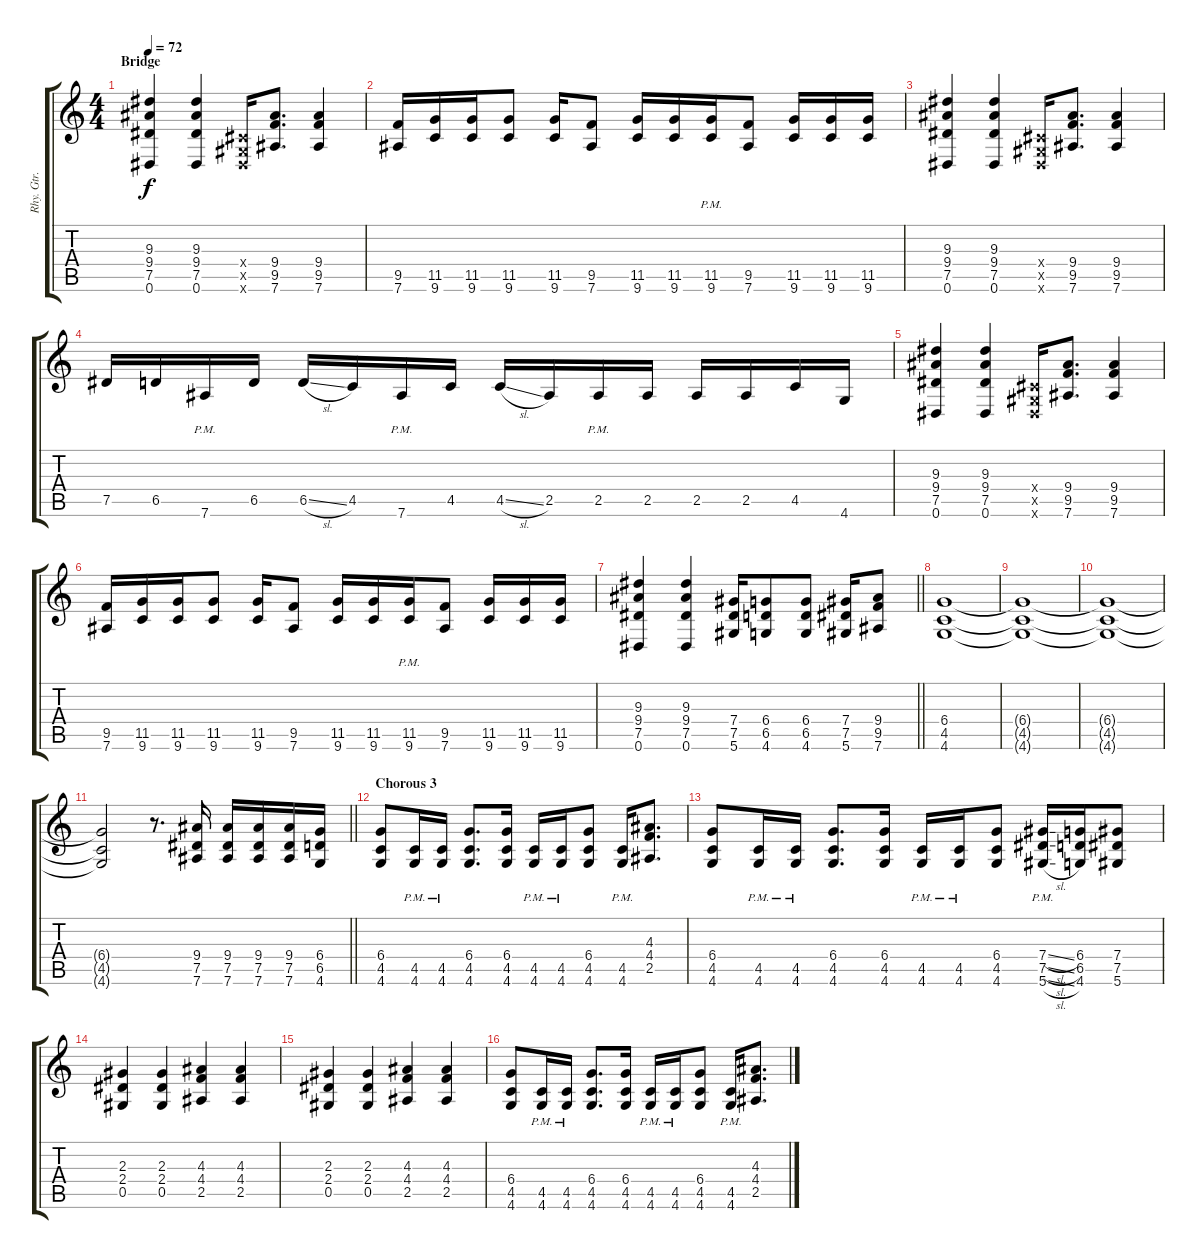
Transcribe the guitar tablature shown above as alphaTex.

\track ("Rhy. Gtr. 2" "Rhy. Gtr. ") {instrument distortionguitar}
\staff {score tabs}
\tuning (Eb4 Bb3 Gb3 Db3 Ab2 Eb2) {hide}
\ts (4 4)
\section ("" "Bridge")
\tempo 72
\clef g2
\ks c
(9.3 9.4 7.5 0.6).4{dy f} (9.3 9.4 7.5 0.6).4 (0.4{x} 0.5{x} 0.6{x}).16 (9.4 9.5 7.6).8{d} (9.4 9.5 7.6).4 |
(9.5 7.6).16 (11.5 9.6).16 (11.5 9.6).16 (11.5 9.6).8 (11.5 9.6).16 (9.5 7.6).8 (11.5 9.6).16 (11.5 9.6).16 (11.5{pm} 9.6{pm}).16 (9.5 7.6).8 (11.5 9.6).16 (11.5 9.6).16 (11.5 9.6).16 |
(9.3 9.4 7.5 0.6).4 (9.3 9.4 7.5 0.6).4 (0.4{x} 0.5{x} 0.6{x}).16 (9.4 9.5 7.6).8{d} (9.4 9.5 7.6).4 |
7.5.16 6.5.16 7.6{pm}.16 6.5.16 6.5{sl}.16 4.5.16 7.6{pm}.16 4.5.16 4.5{sl}.16 2.5.16 2.5{pm}.16 2.5.16 2.5.16 2.5.16 4.5.16 4.6.16 |
(9.3 9.4 7.5 0.6).4 (9.3 9.4 7.5 0.6).4 (0.4{x} 0.5{x} 0.6{x}).16 (9.4 9.5 7.6).8{d} (9.4 9.5 7.6).4 |
(9.5 7.6).16 (11.5 9.6).16 (11.5 9.6).16 (11.5 9.6).8 (11.5 9.6).16 (9.5 7.6).8 (11.5 9.6).16 (11.5 9.6).16 (11.5{pm} 9.6{pm}).16 (9.5 7.6).8 (11.5 9.6).16 (11.5 9.6).16 (11.5 9.6).16 |
\barLineRight lightlight
(9.3 9.4 7.5 0.6).4 (9.3 9.4 7.5 0.6).4 (7.4 7.5 5.6).16 (6.4 6.5 4.6).8 (6.4 6.5 4.6).8 (7.4 7.5 5.6).16 (9.4 9.5 7.6).8 |
\section ("" "")
(6.4 4.5 4.6).1 |
(6.4{t} 4.5{t} 4.6{t}).1 |
(6.4{t} 4.5{t} 4.6{t}).1 |
\barLineRight lightlight
(6.4{t} 4.5{t} 4.6{t}).2 r.8{d} (9.4 7.5 7.6).16 (9.4 7.5 7.6).16 (9.4 7.5 7.6).16 (9.4 7.5 7.6).16 (6.4 6.5 4.6).16 |
\section ("" "Chorous 3")
(6.4 4.5 4.6).8 (4.5{pm} 4.6{pm}).16 (4.5{pm} 4.6{pm}).16 (6.4 4.5 4.6).8{d} (6.4 4.5 4.6).16 (4.5{pm} 4.6{pm}).16 (4.5{pm} 4.6{pm}).16 (6.4 4.5 4.6).8 (4.5{pm} 4.6{pm}).16 (4.3 4.4 2.5).8{d} |
(6.4 4.5 4.6).8 (4.5{pm} 4.6{pm}).16 (4.5{pm} 4.6{pm}).16 (6.4 4.5 4.6).8{d} (6.4 4.5 4.6).16 (4.5{pm} 4.6{pm}).16 (4.5{pm} 4.6{pm}).16 (6.4 4.5 4.6).8 (7.4{sl} 7.5{sl pm} 5.6{sl pm}).16 (6.4 6.5 4.6).16 (7.4 7.5 5.6).8 |
(2.3 2.4 0.5).4 (2.3 2.4 0.5).4 (4.3 4.4 2.5).4 (4.3 4.4 2.5).4 |
(2.3 2.4 0.5).4 (2.3 2.4 0.5).4 (4.3 4.4 2.5).4 (4.3 4.4 2.5).4 |
(6.4 4.5 4.6).8 (4.5{pm} 4.6{pm}).16 (4.5{pm} 4.6{pm}).16 (6.4 4.5 4.6).8{d} (6.4 4.5 4.6).16 (4.5{pm} 4.6{pm}).16 (4.5{pm} 4.6{pm}).16 (6.4 4.5 4.6).8 (4.5{pm} 4.6{pm}).16 (4.3 4.4 2.5).8{d}
